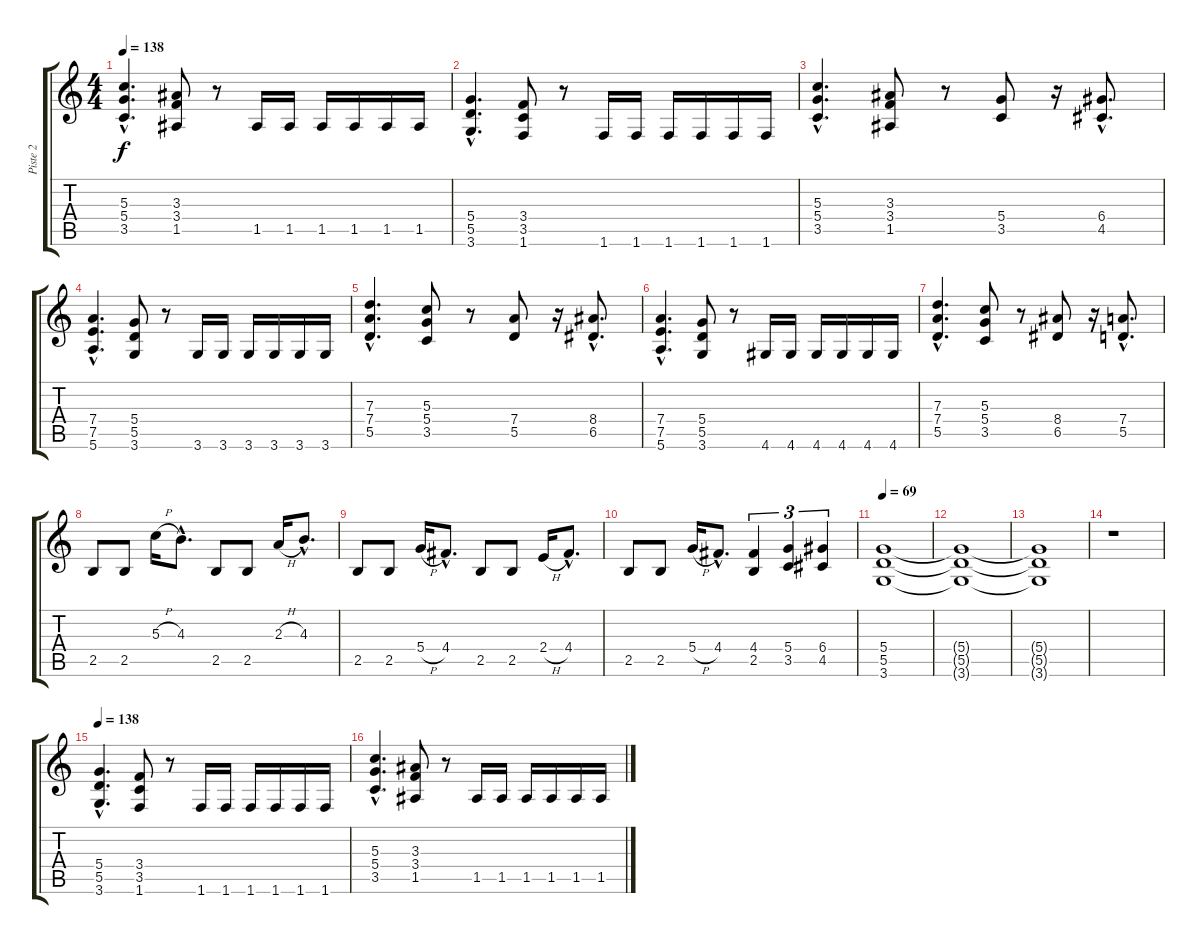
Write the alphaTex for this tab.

\track ("Piste 2" "Piste 2") {instrument distortionguitar}
\staff {score tabs}
\tuning (E4 B3 G3 D3 A2 E2) {hide}
\ts (4 4)
\tempo 138
\clef g2
\ks c
(5.3{hac} 5.4{hac} 3.5{hac}).4{d dy f} (3.3 3.4 1.5).8 r.8 1.5.16 1.5.16 1.5.16 1.5.16 1.5.16 1.5.16 |
(5.4{hac} 5.5{hac} 3.6{hac}).4{d} (3.4 3.5 1.6).8 r.8 1.6.16 1.6.16 1.6.16 1.6.16 1.6.16 1.6.16 |
(5.3{hac} 5.4{hac} 3.5{hac}).4{d} (3.3 3.4 1.5).8 r.8 (5.4 3.5).8 r.16 (6.4{hac} 4.5{hac}).8{d} |
(7.4{hac} 7.5{hac} 5.6{hac}).4{d} (5.4 5.5 3.6).8 r.8 3.6.16 3.6.16 3.6.16 3.6.16 3.6.16 3.6.16 |
(7.3{hac} 7.4{hac} 5.5{hac}).4{d} (5.3 5.4 3.5).8 r.8 (7.4 5.5).8 r.16 (8.4{hac} 6.5{hac}).8{d} |
(7.4{hac} 7.5{hac} 5.6{hac}).4{d} (5.4 5.5 3.6).8 r.8 4.6.16 4.6.16 4.6.16 4.6.16 4.6.16 4.6.16 |
(7.3{hac} 7.4{hac} 5.5{hac}).4{d} (5.3 5.4 3.5).8 r.8 (8.4 6.5).8 r.16 (7.4{hac} 5.5{hac}).8{d} |
2.5.8 2.5.8 5.3{h}.16 4.3{hac}.8{d} 2.5.8 2.5.8 2.3{h}.16 4.3{hac}.8{d} |
2.5.8 2.5.8 5.4{h}.16 4.4{hac}.8{d} 2.5.8 2.5.8 2.4{h}.16 4.4{hac}.8{d} |
2.5.8 2.5.8 5.4{h}.16 4.4{hac}.8{d} (4.4 2.5).4{tu (3 2)} (5.4 3.5).4{tu (3 2)} (6.4 4.5).4{tu (3 2)} |
\tempo 69
(5.4 5.5 3.6).1 |
(5.4{t} 5.5{t} 3.6{t}).1 |
(5.4{t} 5.5{t} 3.6{t}).1 |
r.1 |
\tempo 138
(5.4{hac} 5.5{hac} 3.6{hac}).4{d} (3.4 3.5 1.6).8 r.8 1.6.16 1.6.16 1.6.16 1.6.16 1.6.16 1.6.16 |
(5.3{hac} 5.4{hac} 3.5{hac}).4{d} (3.3 3.4 1.5).8 r.8 1.5.16 1.5.16 1.5.16 1.5.16 1.5.16 1.5.16
